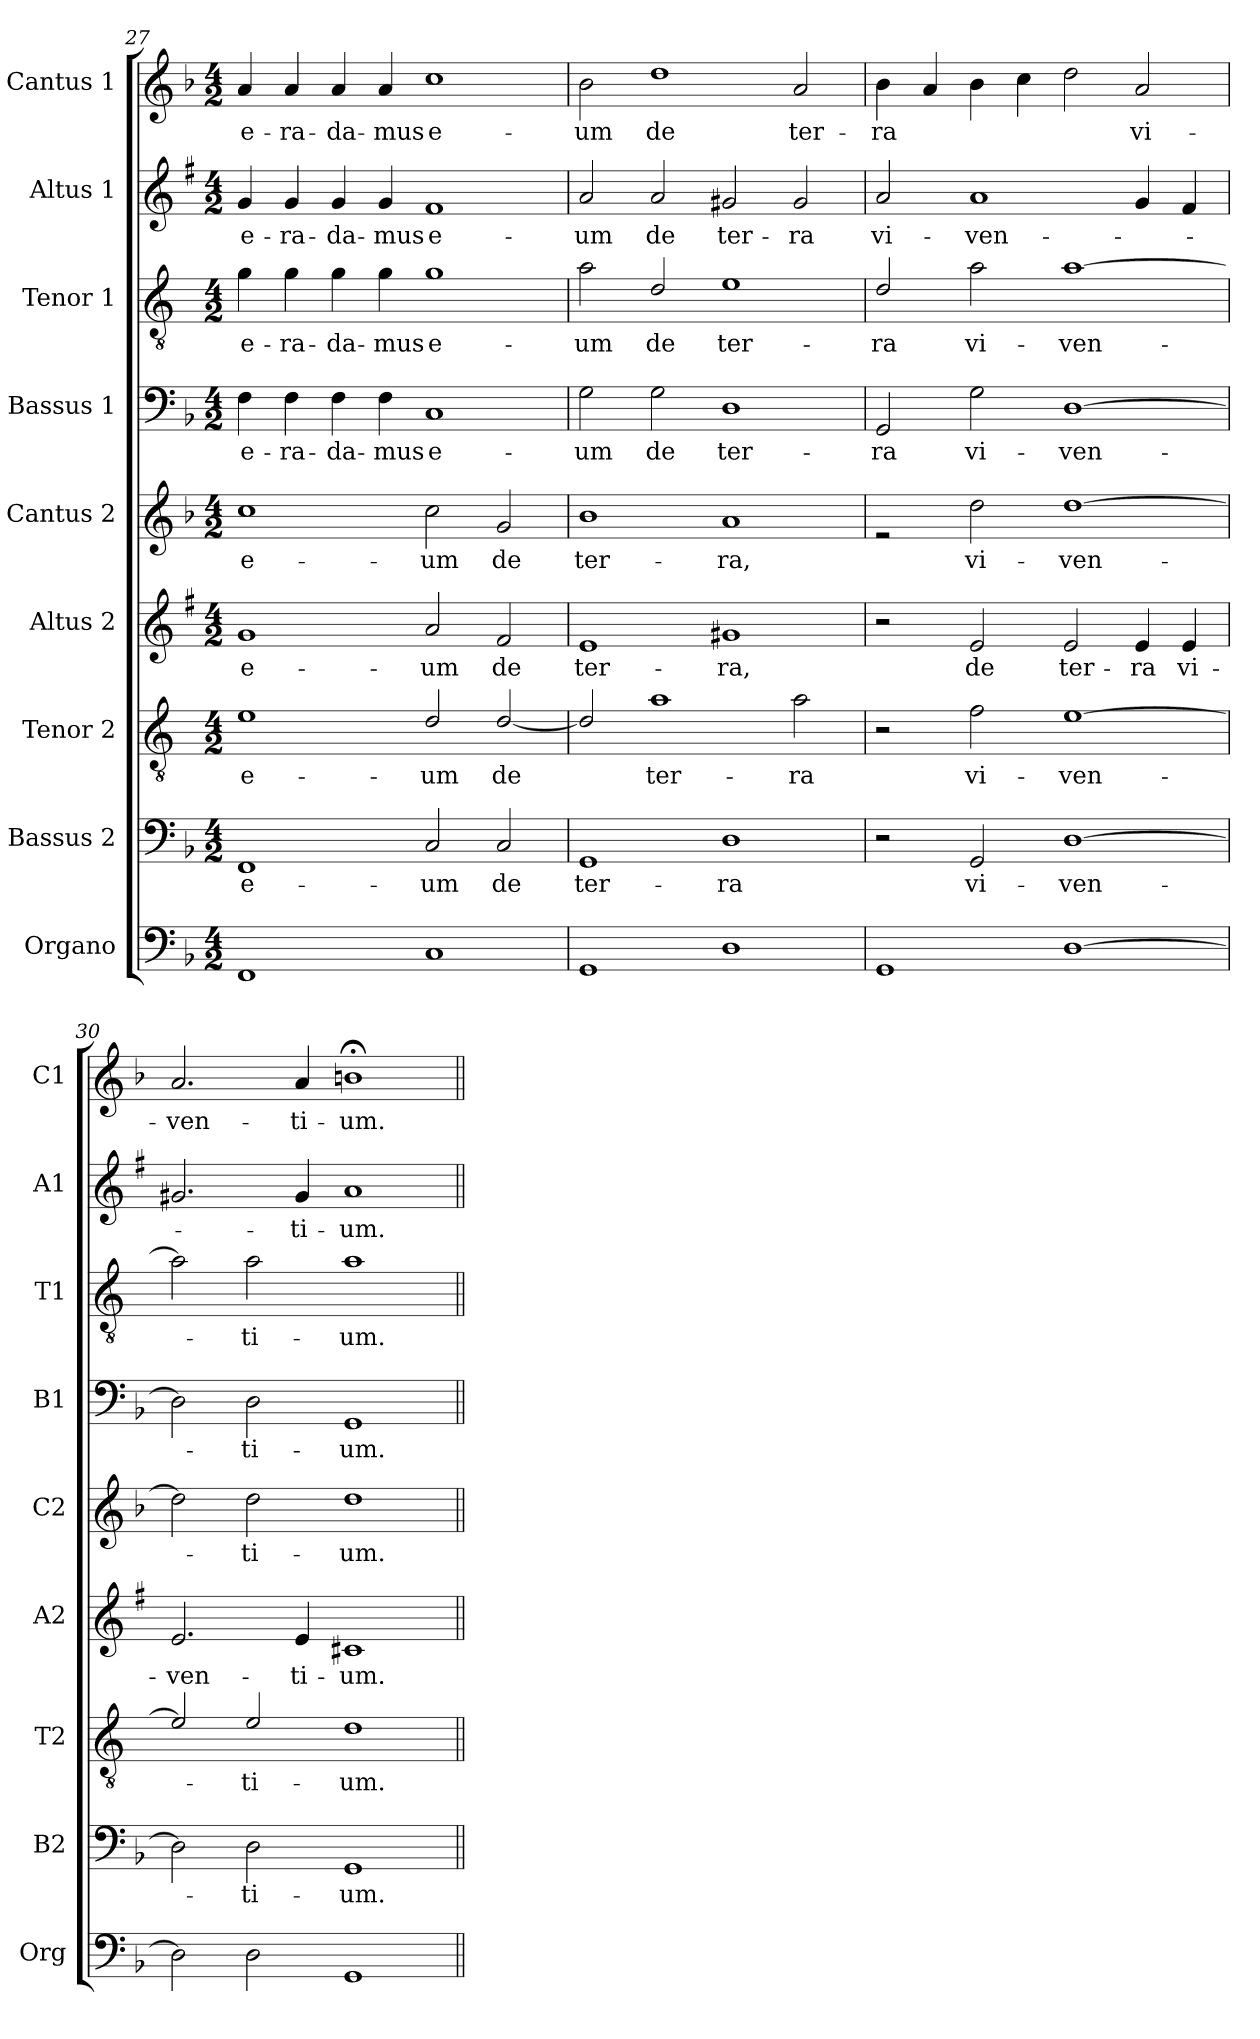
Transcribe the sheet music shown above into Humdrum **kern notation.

**kern	**kern	**text	**kern	**text	**kern	**text	**kern	**text	**kern	**text	**kern	**text	**kern	**text	**kern	**text
*part9	*part8	*part8	*part7	*part7	*part6	*part6	*part5	*part5	*part4	*part4	*part3	*part3	*part2	*part2	*part1	*part1
*staff9	*staff8	*staff8	*staff7	*staff7	*staff6	*staff6	*staff5	*staff5	*staff4	*staff4	*staff3	*staff3	*staff2	*staff2	*staff1	*staff1
*I"Organo	*I"Bassus 2	*	*I"Tenor 2	*	*I"Altus 2	*	*I"Cantus 2	*	*I"Bassus 1	*	*I"Tenor 1	*	*I"Altus 1	*	*I"Cantus 1	*
*I'Org	*I'B2	*	*I'T2	*	*I'A2	*	*I'C2	*	*I'B1	*	*I'T1	*	*I'A1	*	*I'C1	*
*clefF4	*clefF4	*	*clefGv2	*	*clefG2	*	*clefG2	*	*clefF4	*	*clefGv2	*	*clefG2	*	*clefG2	*
*	*	*	*ITrd4c7	*	*ITrd1c2	*	*	*	*	*	*ITrd4c7	*	*ITrd1c2	*	*	*
*k[b-]	*k[b-]	*	*k[b-]	*	*k[b-]	*	*k[b-]	*	*k[b-]	*	*k[b-]	*	*k[b-]	*	*k[b-]	*
*F:	*F:	*	*F:	*	*F:	*	*F:	*	*F:	*	*F:	*	*F:	*	*F:	*
*M4/2	*M4/2	*	*M4/2	*	*M4/2	*	*M4/2	*	*M4/2	*	*M4/2	*	*M4/2	*	*M4/2	*
=27	=27	=27	=27	=27	=27	=27	=27	=27	=27	=27	=27	=27	=27	=27	=27	=27
!	!	!LO:LY:b	!	!LO:LY:b	!	!LO:LY:b	!	!LO:LY:b	!	!LO:LY:b	!	!LO:LY:b	!	!LO:LY:b	!	!LO:LY:b
1FF	1FF	e-	1A	e-	1f	e-	1cc	e-	4F\	e-	4c\	e-	4f/	e-	4a/	e-
!	!	!	!	!	!	!	!	!	!	!LO:LY:b	!	!LO:LY:b	!	!LO:LY:b	!	!LO:LY:b
.	.	.	.	.	.	.	.	.	4F\	-ra-	4c\	-ra-	4f/	-ra-	4a/	-ra-
!	!	!	!	!	!	!	!	!	!	!LO:LY:b	!	!LO:LY:b	!	!LO:LY:b	!	!LO:LY:b
.	.	.	.	.	.	.	.	.	4F\	-da-	4c\	-da-	4f/	-da-	4a/	-da-
!	!	!	!	!	!	!	!	!	!	!LO:LY:b	!	!LO:LY:b	!	!LO:LY:b	!	!LO:LY:b
.	.	.	.	.	.	.	.	.	4F\	-mus	4c\	-mus	4f/	-mus	4a/	-mus
!	!	!LO:LY:b	!	!LO:LY:b	!	!LO:LY:b	!	!LO:LY:b	!	!LO:LY:b	!	!LO:LY:b	!	!LO:LY:b	!	!LO:LY:b
1C	2C/	-um	2G/	-um	2g/	-um	2cc\	-um	1C	e-	1c	e-	1e	e-	1cc	e-
!	!	!LO:LY:b	!	!LO:LY:b	!	!LO:LY:b	!	!LO:LY:b	!	!	!	!	!	!	!	!
.	2C/	de	[2G/	de	2e/	de	2g/	de	.	.	.	.	.	.	.	.
=28	=28	=28	=28	=28	=28	=28	=28	=28	=28	=28	=28	=28	=28	=28	=28	=28
!	!	!LO:LY:b	!	!	!	!LO:LY:b	!	!LO:LY:b	!	!LO:LY:b	!	!LO:LY:b	!	!LO:LY:b	!	!LO:LY:b
1GG	1GG	ter-	2G/]	.	1d	ter-	1b-	ter-	2G\	-um	2d\	-um	2g/	-um	2b-\	-um
!	!	!	!	!LO:LY:b	!	!	!	!	!	!LO:LY:b	!	!LO:LY:b	!	!LO:LY:b	!	!LO:LY:b
.	.	.	1d	ter-	.	.	.	.	2G\	de	2G/	de	2g/	de	1dd	de
!	!	!LO:LY:b	!	!	!	!LO:LY:b	!	!LO:LY:b	!	!LO:LY:b	!	!LO:LY:b	!	!LO:LY:b	!	!
1D	1D	-ra	.	.	1f#X	-ra,	1a	-ra,	1D	ter-	1A	ter-	2f#X/	ter-	.	.
!	!	!	!	!LO:LY:b	!	!	!	!	!	!	!	!	!	!LO:LY:b	!	!LO:LY:b
.	.	.	2d\	-ra	.	.	.	.	.	.	.	.	2f#/	-ra	2a/	ter-
=29	=29	=29	=29	=29	=29	=29	=29	=29	=29	=29	=29	=29	=29	=29	=29	=29
!	!	!	!	!	!	!	!	!	!	!LO:LY:b	!	!LO:LY:b	!	!LO:LY:b	!	!LO:LY:b
1GG	2r	.	2r	.	2r	.	2rf	.	2GG/	-ra	2G/	-ra	2g/	vi-	4b-\	-ra
.	.	.	.	.	.	.	.	.	.	.	.	.	.	.	4a/	.
!	!	!LO:LY:b	!	!LO:LY:b	!	!LO:LY:b	!	!LO:LY:b	!	!LO:LY:b	!	!LO:LY:b	!	!LO:LY:b	!	!
.	2GG/	vi-	2B-\	vi-	2d/	de	2dd\	vi-	2G\	vi-	2d\	vi-	1g	-ven-	4b-\	.
.	.	.	.	.	.	.	.	.	.	.	.	.	.	.	4cc\	.
!	!	!LO:LY:b	!	!LO:LY:b	!	!LO:LY:b	!	!LO:LY:b	!	!LO:LY:b	!	!LO:LY:b	!	!	!	!
[1D	[1D	-ven-	[1A	-ven-	2d/	ter-	[1dd	-ven-	[1D	-ven-	[1d	-ven-	.	.	2dd\	.
!	!	!	!	!	!	!LO:LY:b	!	!	!	!	!	!	!	!	!	!LO:LY:b
.	.	.	.	.	4d/	-ra	.	.	.	.	.	.	4f/	.	2a/	vi-
!	!	!	!	!	!	!LO:LY:b	!	!	!	!	!	!	!	!	!	!
.	.	.	.	.	4d/	vi-	.	.	.	.	.	.	4e/	.	.	.
=30	=30	=30	=30	=30	=30	=30	=30	=30	=30	=30	=30	=30	=30	=30	=30	=30
!	!	!	!	!	!	!LO:LY:b	!	!	!	!	!	!	!	!	!	!LO:LY:b
2D\]	2D\]	.	2A/]	.	2.d/	-ven-	2dd\]	.	2D\]	.	2d\]	.	2.f#X/	.	2.a/	-ven-
!	!	!LO:LY:b	!	!LO:LY:b	!	!	!	!LO:LY:b	!	!LO:LY:b	!	!LO:LY:b	!	!	!	!
2D\	2D\	-ti-	2A/	-ti-	.	.	2dd\	-ti-	2D\	-ti-	2d\	-ti-	.	.	.	.
!	!	!	!	!	!	!LO:LY:b	!	!	!	!	!	!	!	!LO:LY:b	!	!LO:LY:b
.	.	.	.	.	4d/	-ti-	.	.	.	.	.	.	4f#/	-ti-	4a/	-ti-
!	!	!LO:LY:b	!	!LO:LY:b	!	!LO:LY:b	!	!LO:LY:b	!	!LO:LY:b	!	!LO:LY:b	!	!LO:LY:b	!	!LO:LY:b
1GG	1GG	-um.	1G	-um.	1Bn	-um.	1dd	-um.	1GG	-um.	1d	-um.	1g	-um.	1bn;<	-um.
=||	=||	=||	=||	=||	=||	=||	=||	=||	=||	=||	=||	=||	=||	=||	=||	=||
*-	*-	*-	*-	*-	*-	*-	*-	*-	*-	*-	*-	*-	*-	*-	*-	*-
